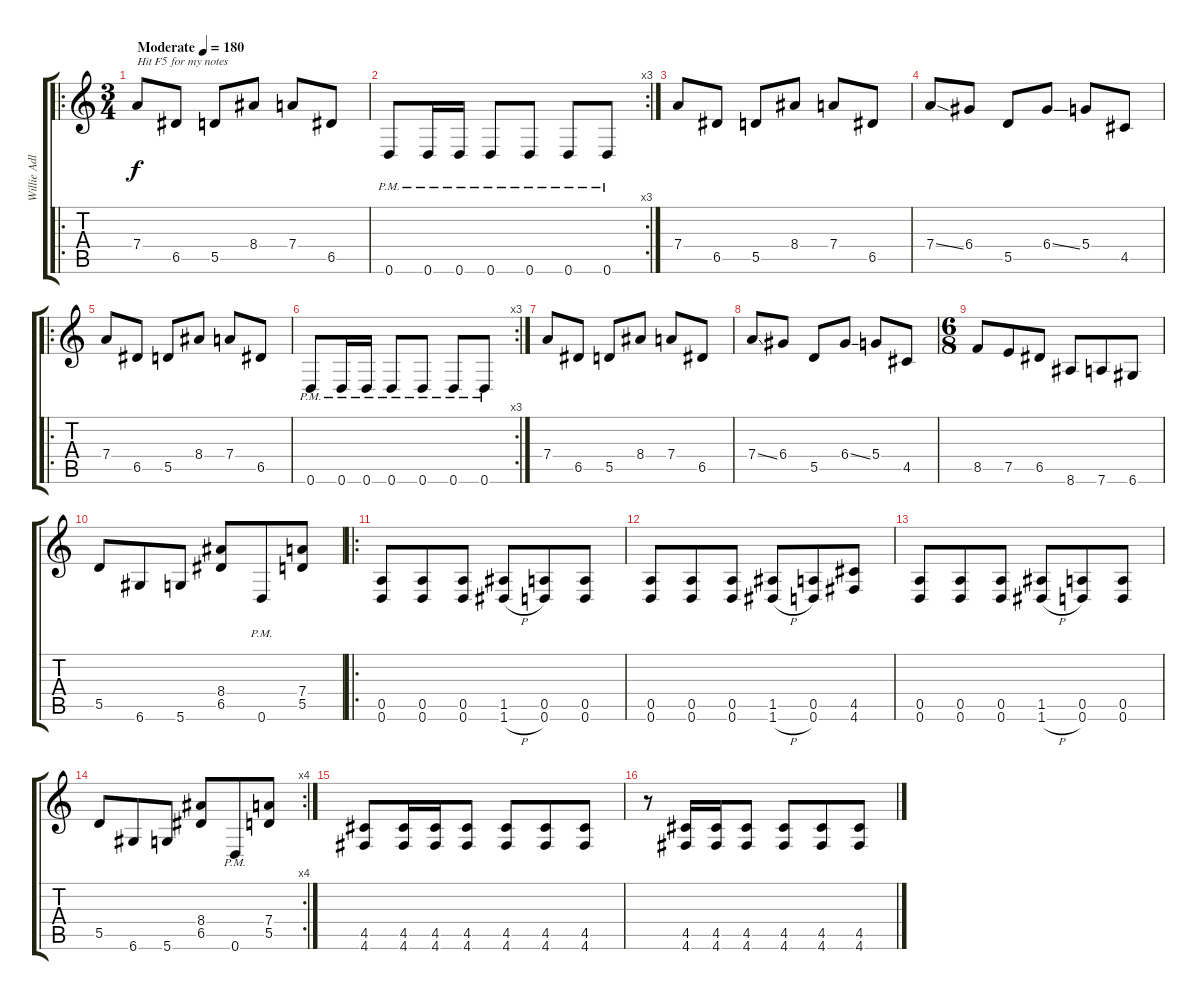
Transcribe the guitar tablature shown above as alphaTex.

\track ("Willie Adler/ Mark Morten" "Willie Adl") {instrument distortionguitar}
\staff {score tabs}
\tuning (E4 B3 G3 D3 A2 D2) {hide}
\ro
\ts (3 4)
\tempo (180 "Moderate")
\clef g2
\ks c
7.4.8{txt "Hit F5 for my notes" dy f instrument distortionguitar} 6.5.8 5.5.8 8.4.8 7.4.8 6.5.8 |
\rc 3
0.6{pm}.8 0.6{pm}.16 0.6{pm}.16 0.6{pm}.8 0.6{pm}.8 0.6{pm}.8 0.6{pm}.8 |
7.4.8 6.5.8 5.5.8 8.4.8 7.4.8 6.5.8 |
7.4{ss}.8 6.4.8 5.5.8 6.4{ss}.8 5.4.8 4.5.8 |
\ro
7.4.8 6.5.8 5.5.8 8.4.8 7.4.8 6.5.8 |
\rc 3
0.6{pm}.8 0.6{pm}.16 0.6{pm}.16 0.6{pm}.8 0.6{pm}.8 0.6{pm}.8 0.6{pm}.8 |
7.4.8 6.5.8 5.5.8 8.4.8 7.4.8 6.5.8 |
7.4{ss}.8 6.4.8 5.5.8 6.4{ss}.8 5.4.8 4.5.8 |
\ts (6 8)
8.5.8 7.5.8 6.5.8 8.6.8 7.6.8 6.6.8 |
5.5.8 6.6.8 5.6.8 (8.4 6.5).8 0.6{pm}.8 (7.4 5.5).8 |
\ro
(0.5 0.6).8 (0.5 0.6).8 (0.5 0.6).8 (1.5 1.6{h}).8 (0.5 0.6).8 (0.5 0.6).8 |
(0.5 0.6).8 (0.5 0.6).8 (0.5 0.6).8 (1.5 1.6{h}).8 (0.5 0.6).8 (4.5 4.6).8 |
(0.5 0.6).8 (0.5 0.6).8 (0.5 0.6).8 (1.5 1.6{h}).8 (0.5 0.6).8 (0.5 0.6).8 |
\rc 4
5.5.8 6.6.8 5.6.8 (8.4 6.5).8 0.6{pm}.8 (7.4 5.5).8 |
(4.5 4.6).8 (4.5 4.6).16 (4.5 4.6).16 (4.5 4.6).8 (4.5 4.6).8 (4.5 4.6).8 (4.5 4.6).8 |
r.8 (4.5 4.6).16 (4.5 4.6).16 (4.5 4.6).8 (4.5 4.6).8 (4.5 4.6).8 (4.5 4.6).8
